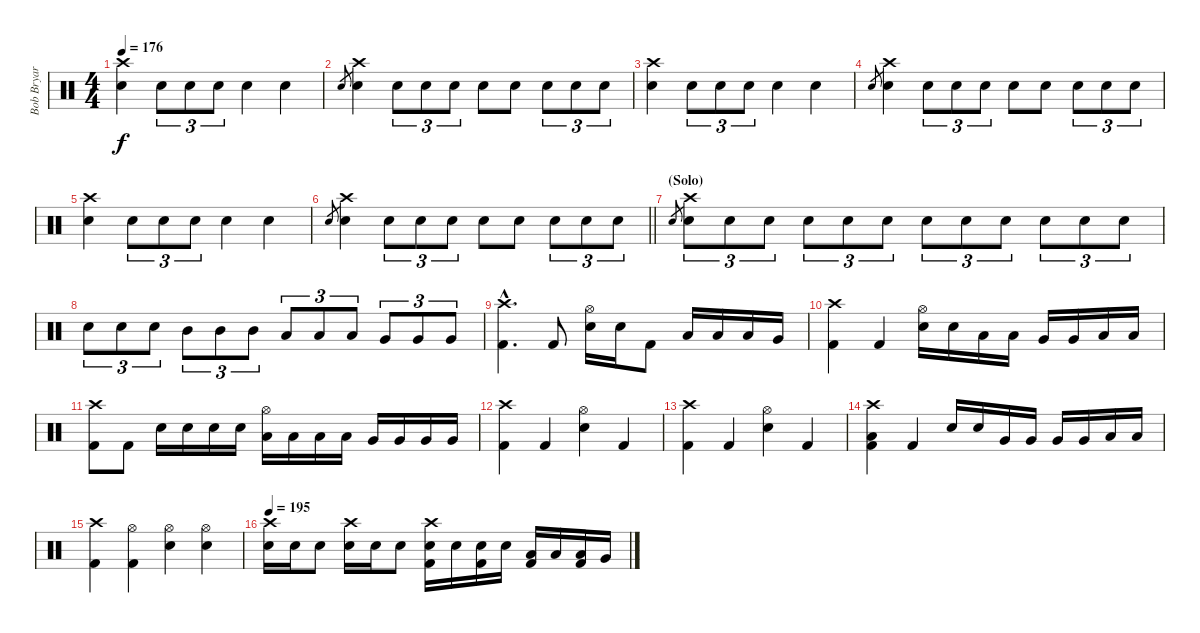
\track ("Bob Bryar (drums)" "Bob Bryar ") {instrument percussion}
\staff {score}
\articulation defaults
\ts (4 4)
\tempo 176
\clef neutral
\ks c
("Crash high (hit)" "Electric Snare (hit)").4{dy f} "Electric Snare (hit)".8{tu (3 2)} "Electric Snare (hit)".8{tu (3 2)} "Electric Snare (hit)".8{tu (3 2)} "Electric Snare (hit)".4 "Electric Snare (hit)".4 |
"Electric Snare (hit)".8{gr} ("Crash high (hit)" "Electric Snare (hit)").4 "Electric Snare (hit)".8{tu (3 2)} "Electric Snare (hit)".8{tu (3 2)} "Electric Snare (hit)".8{tu (3 2)} "Electric Snare (hit)".8 "Electric Snare (hit)".8 "Electric Snare (hit)".8{tu (3 2)} "Electric Snare (hit)".8{tu (3 2)} "Electric Snare (hit)".8{tu (3 2)} |
("Crash high (hit)" "Electric Snare (hit)").4 "Electric Snare (hit)".8{tu (3 2)} "Electric Snare (hit)".8{tu (3 2)} "Electric Snare (hit)".8{tu (3 2)} "Electric Snare (hit)".4 "Electric Snare (hit)".4 |
"Electric Snare (hit)".8{gr} ("Crash high (hit)" "Electric Snare (hit)").4 "Electric Snare (hit)".8{tu (3 2)} "Electric Snare (hit)".8{tu (3 2)} "Electric Snare (hit)".8{tu (3 2)} "Electric Snare (hit)".8 "Electric Snare (hit)".8 "Electric Snare (hit)".8{tu (3 2)} "Electric Snare (hit)".8{tu (3 2)} "Electric Snare (hit)".8{tu (3 2)} |
("Crash high (hit)" "Electric Snare (hit)").4 "Electric Snare (hit)".8{tu (3 2)} "Electric Snare (hit)".8{tu (3 2)} "Electric Snare (hit)".8{tu (3 2)} "Electric Snare (hit)".4 "Electric Snare (hit)".4 |
\barLineRight lightlight "Electric Snare (hit)".8{gr}
("Crash high (hit)" "Electric Snare (hit)").4 "Electric Snare (hit)".8{tu (3 2)} "Electric Snare (hit)".8{tu (3 2)} "Electric Snare (hit)".8{tu (3 2)} "Electric Snare (hit)".8 "Electric Snare (hit)".8 "Electric Snare (hit)".8{tu (3 2)} "Electric Snare (hit)".8{tu (3 2)} "Electric Snare (hit)".8{tu (3 2)} |
\section ("" "(Solo)")
"Electric Snare (hit)".8{gr} ("Crash high (hit)" "Electric Snare (hit)").8{tu (3 2)} "Electric Snare (hit)".8{tu (3 2)} "Electric Snare (hit)".8{tu (3 2)} "Electric Snare (hit)".8{tu (3 2)} "Electric Snare (hit)".8{tu (3 2)} "Electric Snare (hit)".8{tu (3 2)} "Electric Snare (hit)".8{tu (3 2)} "Electric Snare (hit)".8{tu (3 2)} "Electric Snare (hit)".8{tu (3 2)} "Electric Snare (hit)".8{tu (3 2)} "Electric Snare (hit)".8{tu (3 2)} "Electric Snare (hit)".8{tu (3 2)} |
"Electric Snare (hit)".8{tu (3 2)} "Electric Snare (hit)".8{tu (3 2)} "Electric Snare (hit)".8{tu (3 2)} "Mid Tom (hit)".8{tu (3 2)} "Mid Tom (hit)".8{tu (3 2)} "Mid Tom (hit)".8{tu (3 2)} "Low Tom (hit)".8{tu (3 2)} "Low Tom (hit)".8{tu (3 2)} "Low Tom (hit)".8{tu (3 2)} "Very Low Tom (hit)".8{tu (3 2)} "Very Low Tom (hit)".8{tu (3 2)} "Very Low Tom (hit)".8{tu (3 2)} |
("Crash high (hit)"{hac} "Kick (hit) 2"{hac}).4{d} "Kick (hit) 2".8 ("Hi-Hat (open)" "Electric Snare (hit)").16 "Electric Snare (hit)".16 "Kick (hit) 2".8 "Low Tom (hit)".16 "Low Tom (hit)".16 "Low Tom (hit)".16 "Very Low Tom (hit)".16 |
("Crash high (hit)" "Kick (hit) 2").4 "Kick (hit) 2".4 ("Hi-Hat (open)" "Electric Snare (hit)").16 "Electric Snare (hit)".16 "Low Tom (hit)".16 "Low Tom (hit)".16 "Very Low Tom (hit)".16 "Very Low Tom (hit)".16 "Low Floor Tom (hit)".16 "Low Floor Tom (hit)".16 |
("Crash high (hit)" "Kick (hit) 2").8 "Kick (hit) 2".8 "Electric Snare (hit)".16 "Electric Snare (hit)".16 "Electric Snare (hit)".16 "Electric Snare (hit)".16 ("Hi-Hat (open)" "Low Tom (hit)").16 "Low Tom (hit)".16 "Low Tom (hit)".16 "Low Tom (hit)".16 "Very Low Tom (hit)".16 "Very Low Tom (hit)".16 "Very Low Tom (hit)".16 "Very Low Tom (hit)".16 |
("Crash high (hit)" "Kick (hit) 2").4 "Kick (hit) 2".4 ("Hi-Hat (open)" "Electric Snare (hit)").4 "Kick (hit) 2".4 |
("Crash high (hit)" "Kick (hit) 2").4 "Kick (hit) 2".4 ("Hi-Hat (open)" "Electric Snare (hit)").4 "Kick (hit) 2".4 |
("Crash high (hit)" "Low Floor Tom (hit)" "Kick (hit) 2").4 "Kick (hit) 2".4 "Electric Snare (hit)".16 "Electric Snare (hit)".16 "Very Low Tom (hit)".16 "Very Low Tom (hit)".16 "Very Low Tom (hit)".16 "Very Low Tom (hit)".16 "Low Floor Tom (hit)".16 "Low Floor Tom (hit)".16 |
("Crash high (hit)" "Kick (hit) 2").4 ("Hi-Hat (open)" "Kick (hit) 2").4 ("Hi-Hat (open)" "Electric Snare (hit)").4 ("Hi-Hat (open)" "Electric Snare (hit)").4 |
\tempo 195
("Crash high (hit)" "Electric Snare (hit)").16 "Electric Snare (hit)".16 "Electric Snare (hit)".8 ("Crash high (hit)" "Electric Snare (hit)").16 "Electric Snare (hit)".16 "Electric Snare (hit)".8 ("Crash high (hit)" "Electric Snare (hit)" "Kick (hit) 2").16 "Electric Snare (hit)".16 ("Electric Snare (hit)" "Kick (hit) 2").16 "Electric Snare (hit)".16 ("Low Tom (hit)" "Kick (hit) 2").16 "Low Tom (hit)".16 ("Low Tom (hit)" "Kick (hit) 2").16 "Very Low Tom (hit)".16
